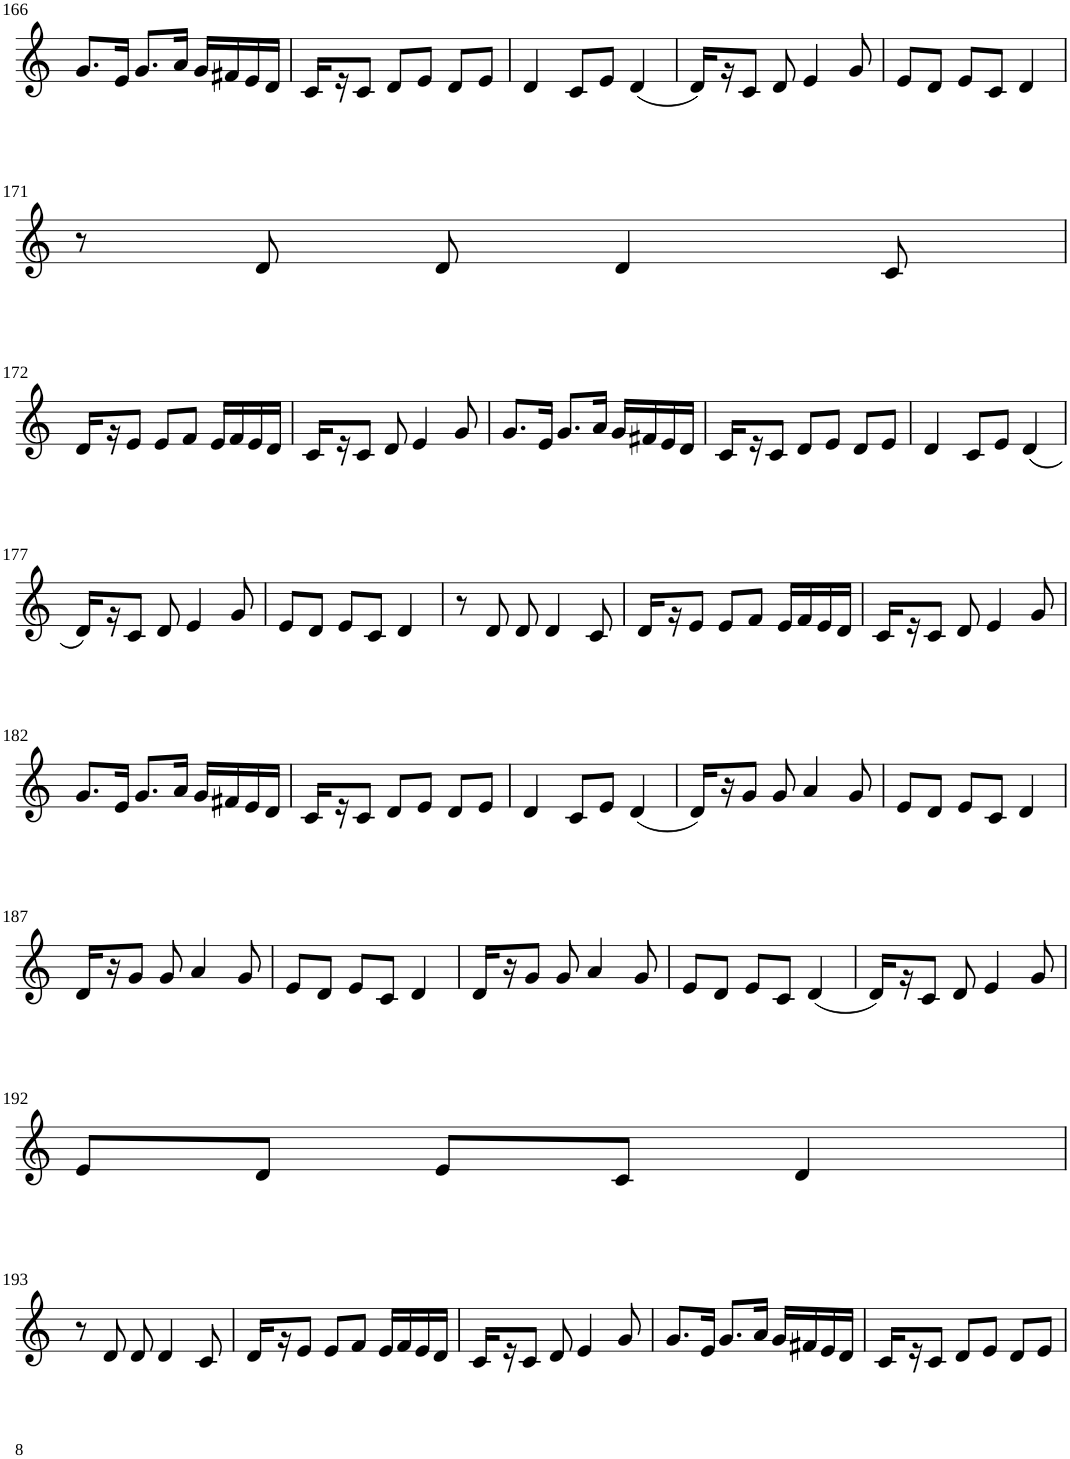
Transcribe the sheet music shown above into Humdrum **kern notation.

**kern
*part1
*staff1
*I"Violin
!!LO:PB:g=z
*clefG2
*k[]
*C:
*M3/4
=166
8.g/L
16e/Jk
8.g/L
16a/Jk
16g/LL
16f#X/
16e/
16d/JJ
=167
16c/LL
16r
8c/J
8d/L
8e/J
8d/L
8e/J
=168
4d/
8c/L
8e/J
(4d/
=169
16d/LL)
16r
8c/J
8d/
4e/
8g/
=170
8e/L
8d/J
8e/L
8c/J
4d/
!!LO:LB:g=z
=171
8r
8d/
8d/
4d/
8c/
!!LO:LB:g=z
=172
16d/LL
16r
8e/J
8e/L
8f/J
16e/LL
16f/
16e/
16d/JJ
=173
16c/LL
16r
8c/J
8d/
4e/
8g/
=174
8.g/L
16e/Jk
8.g/L
16a/Jk
16g/LL
16f#X/
16e/
16d/JJ
=175
16c/LL
16r
8c/J
8d/L
8e/J
8d/L
8e/J
=176
4d/
8c/L
8e/J
(4d/
!!LO:LB:g=z
=177
16d/LL)
16r
8c/J
8d/
4e/
8g/
=178
8e/L
8d/J
8e/L
8c/J
4d/
=179
8r
8d/
8d/
4d/
8c/
=180
16d/LL
16r
8e/J
8e/L
8f/J
16e/LL
16f/
16e/
16d/JJ
=181
16c/LL
16r
8c/J
8d/
4e/
8g/
!!LO:LB:g=z
=182
8.g/L
16e/Jk
8.g/L
16a/Jk
16g/LL
16f#X/
16e/
16d/JJ
=183
16c/LL
16r
8c/J
8d/L
8e/J
8d/L
8e/J
=184
4d/
8c/L
8e/J
(4d/
=185
16d/LL)
16r
8g/J
8g/
4a/
8g/
=186
8e/L
8d/J
8e/L
8c/J
4d/
!!LO:LB:g=z
=187
16d/LL
16r
8g/J
8g/
4a/
8g/
=188
8e/L
8d/J
8e/L
8c/J
4d/
=189
16d/LL
16r
8g/J
8g/
4a/
8g/
=190
8e/L
8d/J
8e/L
8c/J
(4d/
=191
16d/LL)
16r
8c/J
8d/
4e/
8g/
!!LO:LB:g=z
=192
8e/L
8d/J
8e/L
8c/J
4d/
!!LO:LB:g=z
=193
8r
8d/
8d/
4d/
8c/
=194
16d/LL
16r
8e/J
8e/L
8f/J
16e/LL
16f/
16e/
16d/JJ
=195
16c/LL
16r
8c/J
8d/
4e/
8g/
=196
8.g/L
16e/Jk
8.g/L
16a/Jk
16g/LL
16f#X/
16e/
16d/JJ
=197
16c/LL
16r
8c/J
8d/L
8e/J
8d/L
8e/J
=
*-
